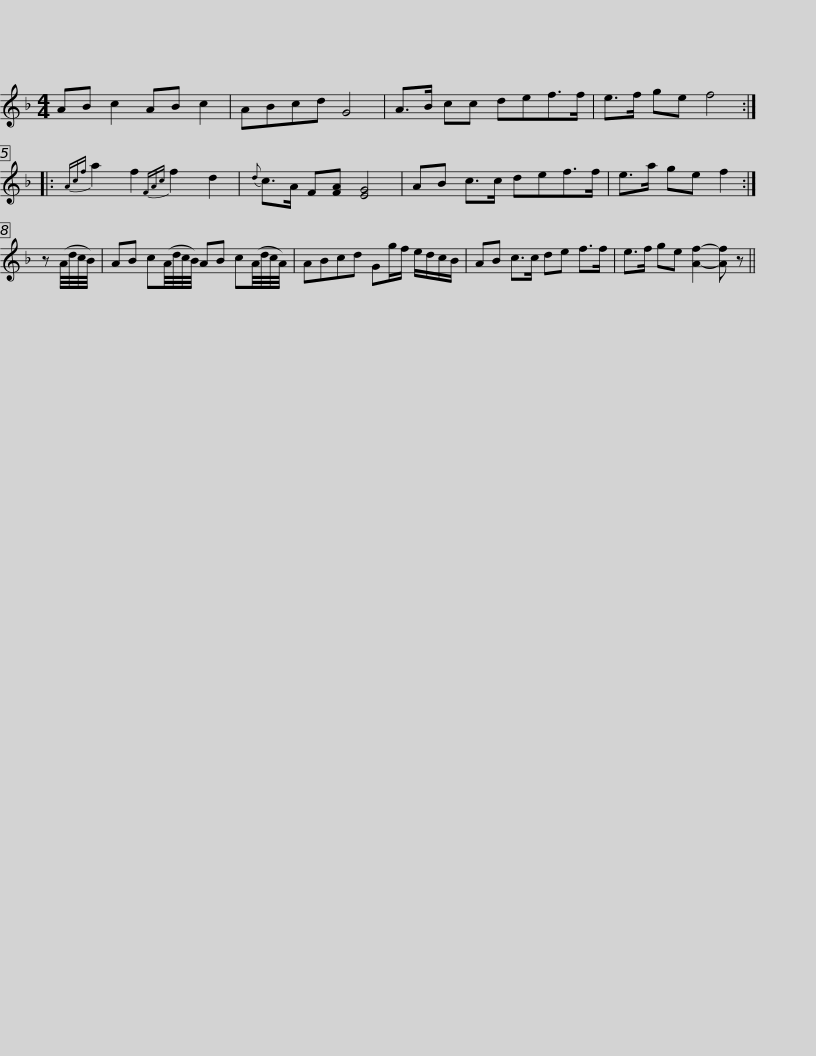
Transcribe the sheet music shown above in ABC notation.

X:1
L:1/8
M:4/4
I:linebreak $
K:F
V:1 treble
V:1
 AB c2 AB c2 | ABcd G4 | A>B cc def>f | e>f ge f4 ::{Acf} a2 f2{FAc} f2 d2 | %5
{d} c>A F[FA] [EG]4 |$ AB c>c def>f | e>a ge f2 :| z (A/4d/4c/4B/4) | AB c(A/4d/4c/4B/4) AB c(A/4d/4c/4A/4) | %10
 ABcd Gg/f/ e/d/c/B/ |$ AB c>c de f>f | e>f ge [Af]2- [Af] z || %13
